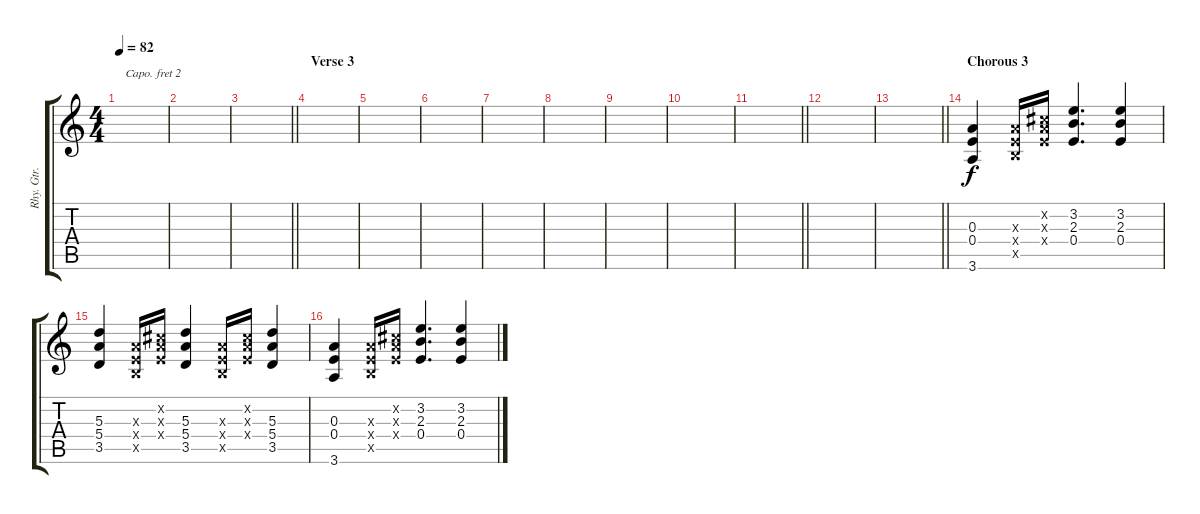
\track ("Rhy. Gtr. 1" "Rhy. Gtr. ") {instrument overdrivenguitar}
\staff {score tabs}
\capo 2
\tuning (E4 B3 G3 D3 A2 E2) {hide}
\ts (4 4)
\tempo 82
\clef g2
\ks c
|
|
\barLineRight lightlight
|
\section ("" "Verse 3")
|
|
|
|
|
|
|
\barLineRight lightlight
|
\section ("" "")
|
\barLineRight lightlight
|
\section ("" "Chorous 3")
(0.3 0.4 3.6).4 (0.3{x} 0.4{x} 0.5{x}).16 (0.2{x} 0.3{x} 0.4{x}).16 (3.2 2.3 0.4).4{d} (3.2 2.3 0.4).4 |
(5.3 5.4 3.5).4 (0.3{x} 0.4{x} 0.5{x}).16 (0.2{x} 0.3{x} 0.4{x}).16 (5.3 5.4 3.5).4 (0.3{x} 0.4{x} 0.5{x}).16 (0.2{x} 0.3{x} 0.4{x}).16 (5.3 5.4 3.5).4 |
(0.3 0.4 3.6).4 (0.3{x} 0.4{x} 0.5{x}).16 (0.2{x} 0.3{x} 0.4{x}).16 (3.2 2.3 0.4).4{d} (3.2 2.3 0.4).4
